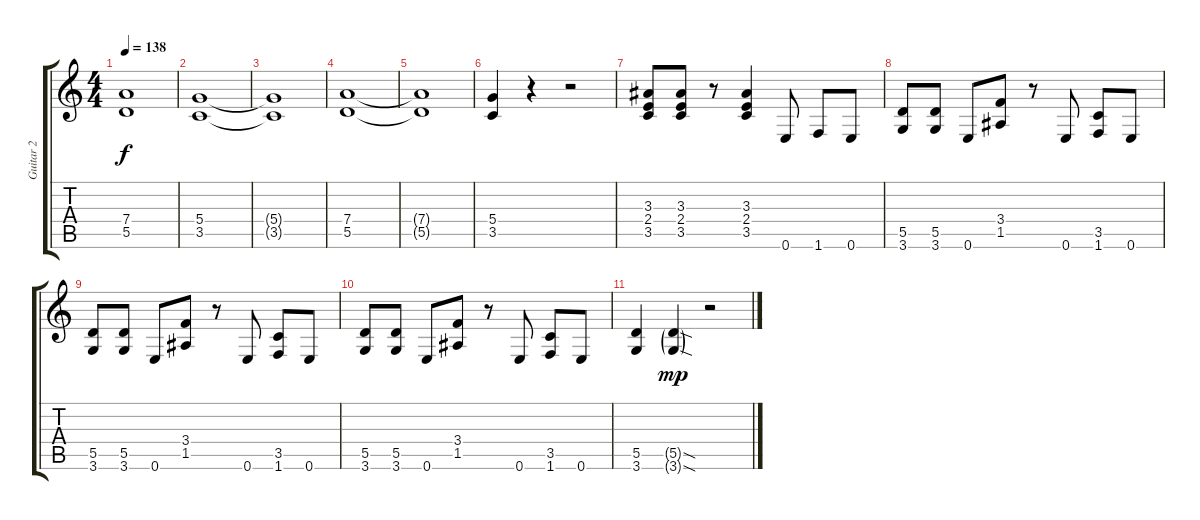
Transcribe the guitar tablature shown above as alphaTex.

\track ("Guitar 2" "Guitar 2") {instrument overdrivenguitar}
\staff {score tabs}
\tuning (E4 B3 G3 D3 A2 E2) {hide}
\ts (4 4)
\tempo 138
\clef g2
\ks c
(7.4{t} 5.5{t}).1{dy f} |
(5.4 3.5).1 |
(5.4{t} 3.5{t}).1 |
(7.4 5.5).1 |
(7.4{t} 5.5{t}).1 |
(5.4 3.5).4 r.4 r.2 |
(3.3 2.4 3.5).8 (3.3 2.4 3.5).8 r.8 (3.3 2.4 3.5).4 0.6.8 1.6.8 0.6.8 |
(5.5 3.6).8 (5.5 3.6).8 0.6.8 (3.4 1.5).8 r.8 0.6.8 (3.5 1.6).8 0.6.8 |
(5.5 3.6).8 (5.5 3.6).8 0.6.8 (3.4 1.5).8 r.8 0.6.8 (3.5 1.6).8 0.6.8 |
(5.5 3.6).8 (5.5 3.6).8 0.6.8 (3.4 1.5).8 r.8 0.6.8 (3.5 1.6).8 0.6.8 |
(5.5 3.6).4 (5.5{sod g} 3.6{sod g}).4{dy mp} r.2
